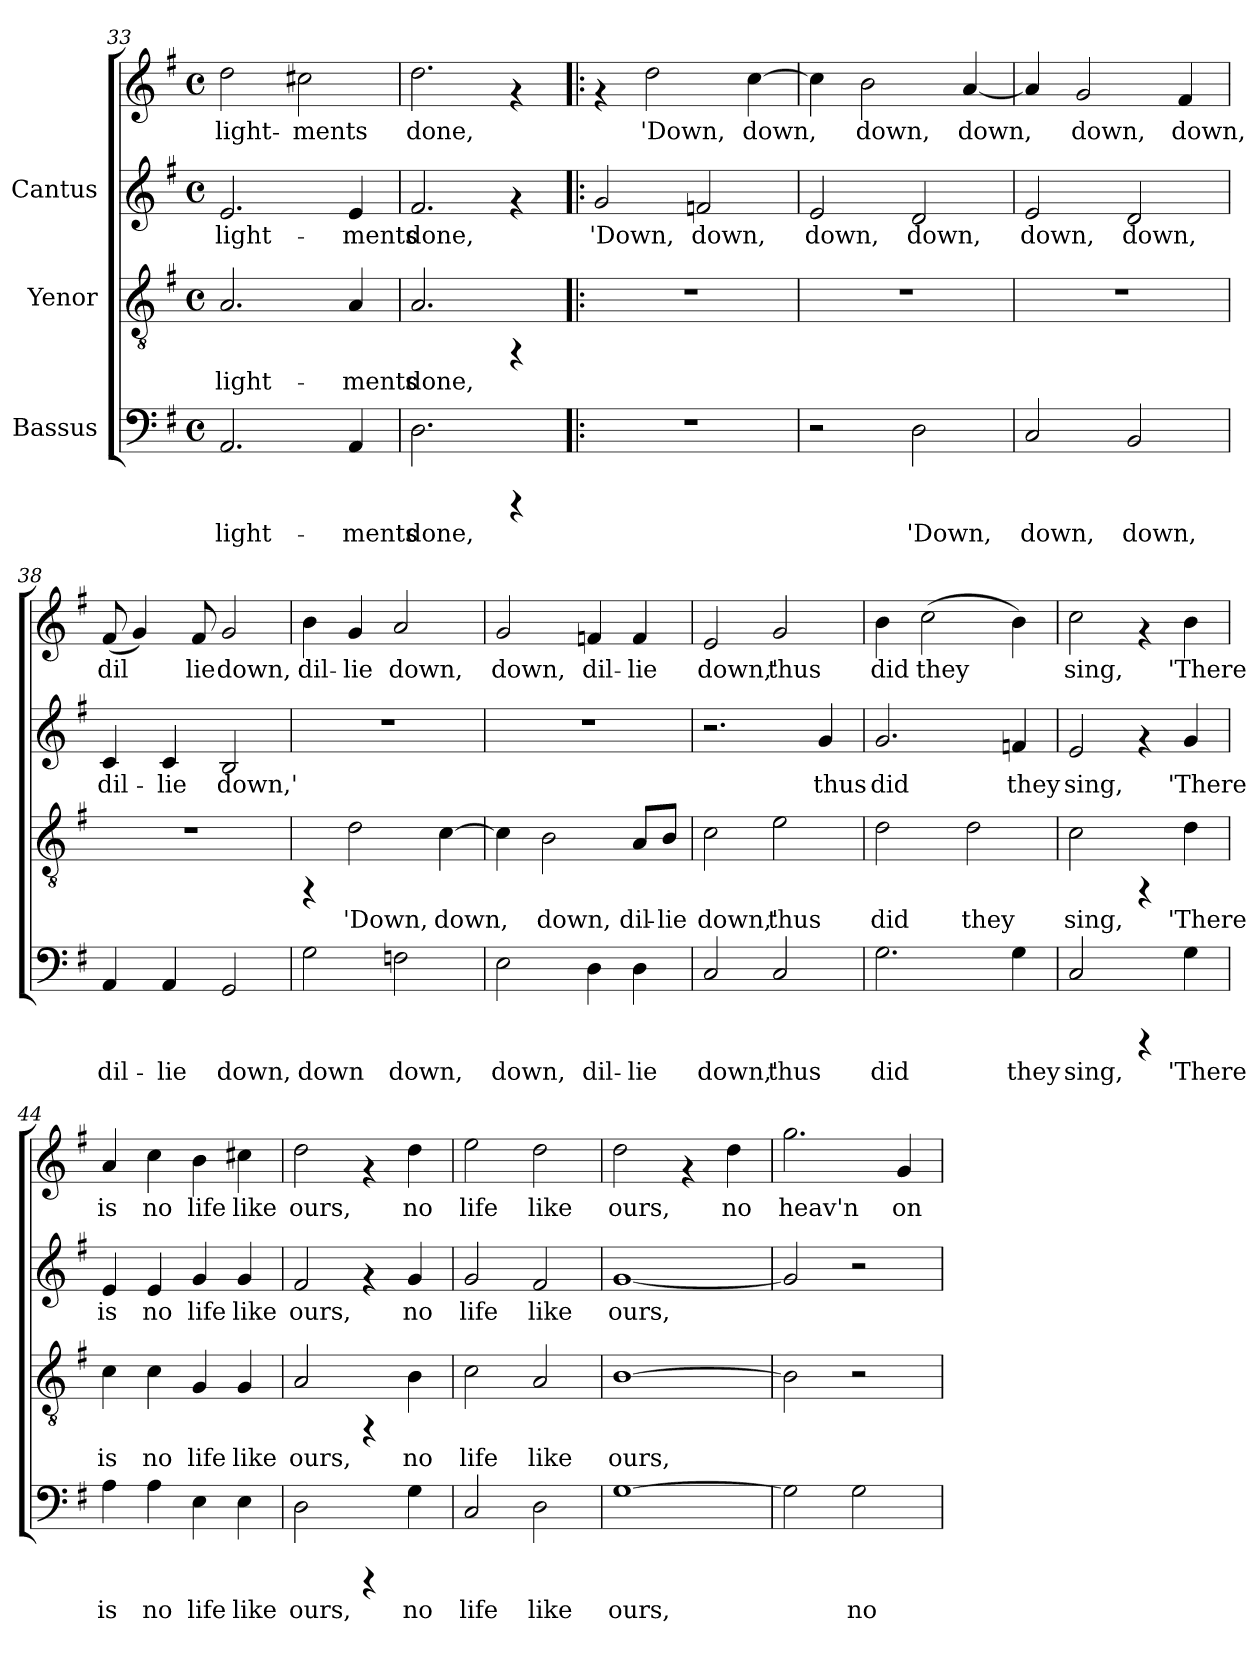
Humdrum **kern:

**kern	**text	**kern	**text	**kern	**text	**kern	**text
*part3	*part3	*part2	*part2	*part1	*part1	*part1	*part1
*staff4	*staff4	*staff3	*staff3	*staff2	*staff2	*staff1	*staff1
*I"Bassus	*	*I"Yenor	*	*I"Cantus	*	*	*
*clefF4	*	*clefGv2	*	*clefG2	*	*clefG2	*
*k[f#]	*	*k[f#]	*	*k[f#]	*	*k[f#]	*
*G:	*	*G:	*	*G:	*	*G:	*
*M4/4	*	*M4/4	*	*M4/4	*	*M4/4	*
*met(c)	*	*met(c)	*	*met(c)	*	*met(c)	*
=33	=33	=33	=33	=33	=33	=33	=33
!	!LO:LY:b:cj	!	!LO:LY:b:cj	!	!LO:LY:b:cj	!	!LO:LY:b:cj
2.AA/	-light-	2.A/	-light-	2.e/	light-	2dd\	-light-
!	!	!	!	!	!	!	!LO:LY:b:cj
.	.	.	.	.	.	2cc#X\	-ments
!	!LO:LY:b:cj	!	!LO:LY:b:cj	!	!LO:LY:b:cj	!	!
4AA/	-ments	4A/	-ments	4e/	-ments	.	.
=34	=34	=34	=34	=34	=34	=34	=34
!	!LO:LY:b:cj	!	!LO:LY:b:cj	!	!LO:LY:b:cj	!	!LO:LY:b:cj
2.D\	done,	2.A/	done,	2.f#/	done,	2.dd\	done,
4rCCC	.	4rFF	.	4rf	.	4rf	.
=35!|:	=35!|:	=35!|:	=35!|:	=35!|:	=35!|:	=35!|:	=35!|:
!	!	!	!	!	!LO:LY:b:cj	!	!
1r	.	1r	.	2g/	'Down,	4rf	.
!	!	!	!	!	!	!	!LO:LY:b:cj
.	.	.	.	.	.	2dd\	'Down,
!	!	!	!	!	!LO:LY:b:cj	!	!
.	.	.	.	2fn/	down,	.	.
!	!	!	!	!	!	!	!LO:LY:b:cj
.	.	.	.	.	.	[>4cc\	down,
=36	=36	=36	=36	=36	=36	=36	=36
!	!	!	!	!	!LO:LY:b:cj	!	!LO:LY:b:cj
2r	.	1r	.	2e/	down,	4cc\]	.
!	!	!	!	!	!	!	!LO:LY:b:cj
.	.	.	.	.	.	2b\	down,
!	!LO:LY:b:cj	!	!	!	!LO:LY:b:cj	!	!
2D\	'Down,	.	.	2d/	down,	.	.
!	!	!	!	!	!	!	!LO:LY:b:cj
.	.	.	.	.	.	[<4a/	down,
!!LO:LB:g=z
=37	=37	=37	=37	=37	=37	=37	=37
!	!LO:LY:b:cj	!	!	!	!LO:LY:b:cj	!	!LO:LY:b:cj
2C/	down,	1r	.	2e/	down,	4a/]	.
!	!	!	!	!	!	!	!LO:LY:b:cj
.	.	.	.	.	.	2g/	down,
!	!LO:LY:b:cj	!	!	!	!LO:LY:b:cj	!	!
2BB/	down,	.	.	2d/	down,	.	.
!	!	!	!	!	!	!	!LO:LY:b:cj
.	.	.	.	.	.	4f#/	down,
=38	=38	=38	=38	=38	=38	=38	=38
!	!LO:LY:b:cj	!	!	!	!LO:LY:b:cj	!	!LO:LY:b:cj
4AA/	dil-	1r	.	4c/	dil-	(<8f#/	dil-
!	!	!	!	!	!	!	!LO:LY:b:cj
.	.	.	.	.	.	4g/)	-
!	!LO:LY:b:cj	!	!	!	!LO:LY:b:cj	!	!
4AA/	-lie	.	.	4c/	-lie	.	.
!	!	!	!	!	!	!	!LO:LY:b:cj
.	.	.	.	.	.	8f#/	lie
!	!LO:LY:b:cj	!	!	!	!LO:LY:b:cj	!	!LO:LY:b:cj
2GG/	down,	.	.	2B/	down,'	2g/	down,
=39	=39	=39	=39	=39	=39	=39	=39
!	!LO:LY:b:cj	!	!	!	!	!	!LO:LY:b:cj
2G\	down	4rFF	.	1r	.	4b\	dil-
!	!	!	!LO:LY:b:cj	!	!	!	!LO:LY:b:cj
.	.	2d\	'Down,	.	.	4g/	-lie
!	!LO:LY:b:cj	!	!	!	!	!	!LO:LY:b:cj
2Fn\	down,	.	.	.	.	2a/	down,
!	!	!	!LO:LY:b:cj	!	!	!	!
.	.	[>4c\	down,	.	.	.	.
=40	=40	=40	=40	=40	=40	=40	=40
!	!LO:LY:b:cj	!	!LO:LY:b:cj	!	!	!	!LO:LY:b:cj
2E\	down,	4c\]	.	1r	.	2g/	down,
!	!	!	!LO:LY:b:cj	!	!	!	!
.	.	2B\	down,	.	.	.	.
!	!LO:LY:b:cj	!	!	!	!	!	!LO:LY:b:cj
4D\	dil-	.	.	.	.	4fn/	dil-
!	!LO:LY:b:cj	!	!LO:LY:b:cj	!	!	!	!LO:LY:b:cj
4D\	-lie	8A/L	dil-	.	.	4f/	-lie
!	!	!	!LO:LY:b:cj	!	!	!	!
.	.	8B/J	-lie	.	.	.	.
=41	=41	=41	=41	=41	=41	=41	=41
!	!LO:LY:b:cj	!	!LO:LY:b:cj	!	!	!	!LO:LY:b:cj
2C/	down,'	2c\	down,'	2.r	.	2e/	down,'
!	!LO:LY:b:cj	!	!LO:LY:b:cj	!	!	!	!LO:LY:b:cj
2C/	thus	2e\	thus	.	.	2g/	thus
!	!	!	!	!	!LO:LY:b:cj	!	!
.	.	.	.	4g/	thus	.	.
!!LO:PB:g=z
=42	=42	=42	=42	=42	=42	=42	=42
!	!LO:LY:b:cj	!	!LO:LY:b:cj	!	!LO:LY:b:cj	!	!LO:LY:b:cj
2.G\	did	2d\	did	2.g/	did	4b\	did
!	!	!	!	!	!	!	!LO:LY:b:cj
.	.	.	.	.	.	(>2cc\	they
!	!	!	!LO:LY:b:cj	!	!	!	!
.	.	2d\	they	.	.	.	.
!	!LO:LY:b:cj	!	!	!	!LO:LY:b:cj	!	!LO:LY:b:cj
4G\	they	.	.	4fn/	they	4b\)	.
=43	=43	=43	=43	=43	=43	=43	=43
!	!LO:LY:b:cj	!	!LO:LY:b:cj	!	!LO:LY:b:cj	!	!LO:LY:b:cj
2C/	sing,	2c\	sing,	2e/	sing,	2cc\	sing,
4rCCC	.	4rFF	.	4rf	.	4rf	.
!	!LO:LY:b:cj	!	!LO:LY:b:cj	!	!LO:LY:b:cj	!	!LO:LY:b:cj
4G\	'There	4d\	'There	4g/	'There	4b\	'There
=44	=44	=44	=44	=44	=44	=44	=44
!	!LO:LY:b:cj	!	!LO:LY:b:cj	!	!LO:LY:b:cj	!	!LO:LY:b:cj
4A\	is	4c\	is	4e/	is	4a/	is
!	!LO:LY:b:cj	!	!LO:LY:b:cj	!	!LO:LY:b:cj	!	!LO:LY:b:cj
4A\	no	4c\	no	4e/	no	4cc\	no
!	!LO:LY:b:cj	!	!LO:LY:b:cj	!	!LO:LY:b:cj	!	!LO:LY:b:cj
4E\	life	4G/	life	4g/	life	4b\	life
!	!LO:LY:b:cj	!	!LO:LY:b:cj	!	!LO:LY:b:cj	!	!LO:LY:b:cj
4E\	like	4G/	like	4g/	like	4cc#X\	like
=45	=45	=45	=45	=45	=45	=45	=45
!	!LO:LY:b:cj	!	!LO:LY:b:cj	!	!LO:LY:b:cj	!	!LO:LY:b:cj
2D\	ours,	2A/	ours,	2f#/	ours,	2dd\	ours,
4rCCC	.	4rFF	.	4rf	.	4rf	.
!	!LO:LY:b:cj	!	!LO:LY:b:cj	!	!LO:LY:b:cj	!	!LO:LY:b:cj
4G\	no	4B\	no	4g/	no	4dd\	no
=46	=46	=46	=46	=46	=46	=46	=46
!	!LO:LY:b:cj	!	!LO:LY:b:cj	!	!LO:LY:b:cj	!	!LO:LY:b:cj
2C/	life	2c\	life	2g/	life	2ee\	life
!	!LO:LY:b:cj	!	!LO:LY:b:cj	!	!LO:LY:b:cj	!	!LO:LY:b:cj
2D\	like	2A/	like	2f#/	like	2dd\	like
=47	=47	=47	=47	=47	=47	=47	=47
!	!LO:LY:b:cj	!	!LO:LY:b:cj	!	!LO:LY:b:cj	!	!LO:LY:b:cj
[>1G	ours,	[>1B	ours,	[<1g	ours,	2dd\	ours,
.	.	.	.	.	.	4rf	.
!	!	!	!	!	!	!	!LO:LY:b:cj
.	.	.	.	.	.	4dd\	no
!!LO:LB:g=z
=48	=48	=48	=48	=48	=48	=48	=48
!	!LO:LY:b:cj	!	!	!	!	!	!LO:LY:b:cj
2G\]	.	2B\]	.	2g/]	.	2.gg\	heav'n
!	!LO:LY:b:cj	!	!	!	!	!	!
2G\	no	2r	.	2r	.	.	.
!	!	!	!	!	!	!	!LO:LY:b:cj
.	.	.	.	.	.	4g/	on
=	=	=	=	=	=	=	=
*-	*-	*-	*-	*-	*-	*-	*-
